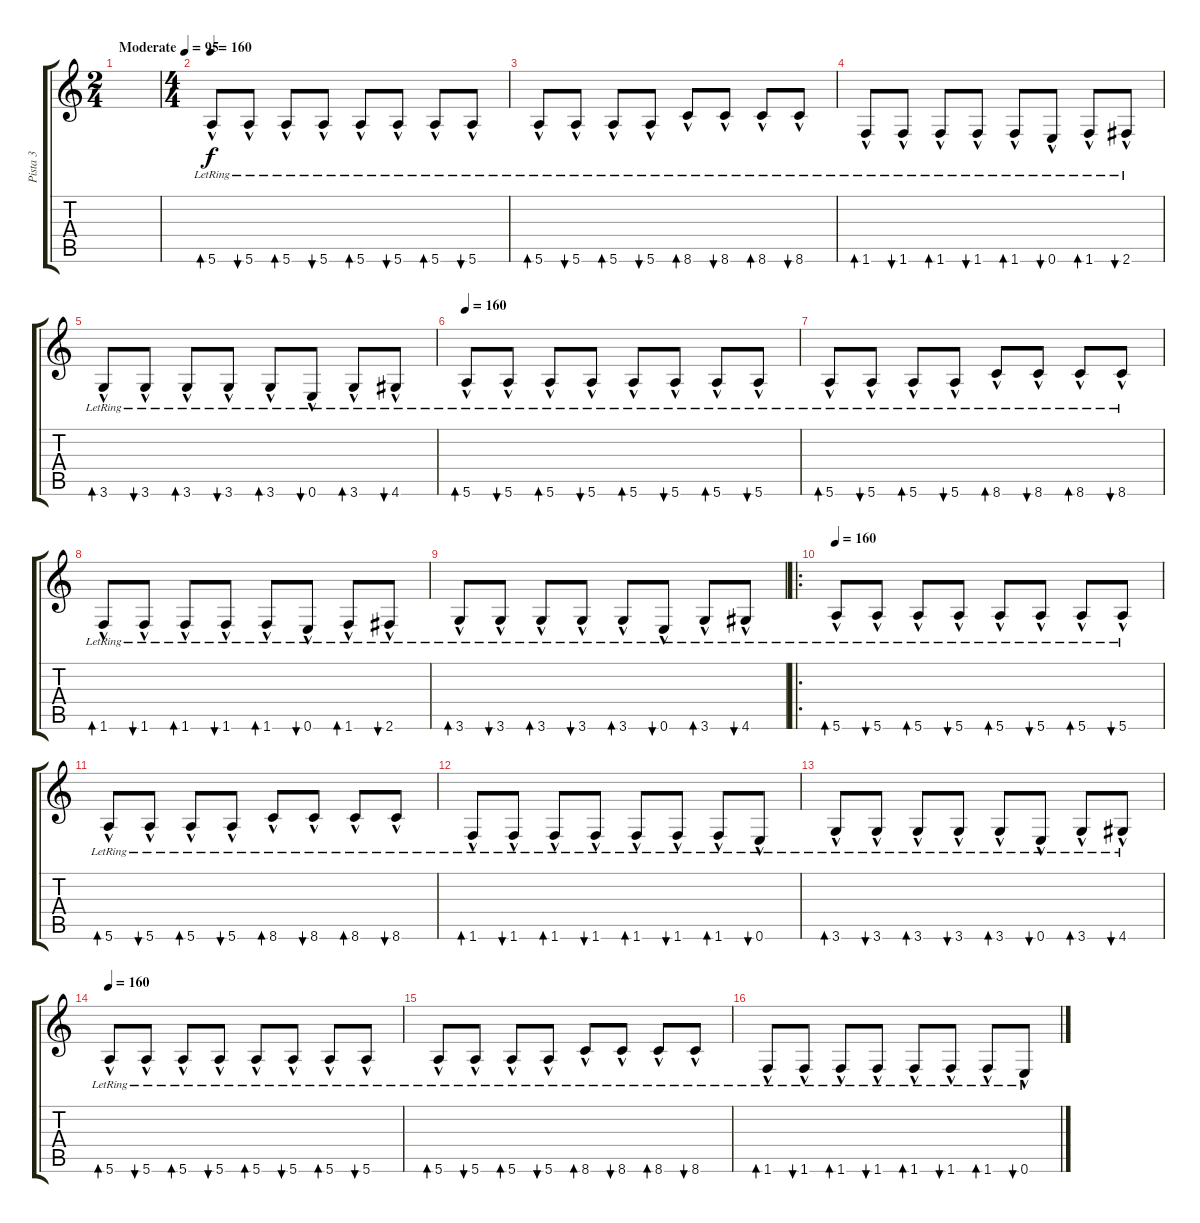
\track ("Pista 3" "Pista 3") {instrument electricbasspick}
\staff {score tabs}
\tuning (E4 B3 G3 D3 A2 E2) {hide}
\ts (2 4)
\tempo (95 "Moderate")
\tempo 75
\tempo (95 "Moderate")
\clef g2
\ks c
|
\ts (4 4)
\tempo 160
5.6{hac lr}.8{bd 60} 5.6{hac lr}.8{bu 60} 5.6{hac lr}.8{bd 60} 5.6{hac lr}.8{bu 60} 5.6{hac lr}.8{bd 60} 5.6{hac lr}.8{bu 60} 5.6{hac lr}.8{bd 60} 5.6{hac lr}.8{bu 60} |
5.6{hac lr}.8{bd 60} 5.6{hac lr}.8{bu 60} 5.6{hac lr}.8{bd 60} 5.6{hac lr}.8{bu 60} 8.6{hac lr}.8{bd 60} 8.6{hac lr}.8{bu 60} 8.6{hac lr}.8{bd 60} 8.6{hac lr}.8{bu 60} |
1.6{hac lr}.8{bd 60} 1.6{hac lr}.8{bu 60} 1.6{hac lr}.8{bd 60} 1.6{hac lr}.8{bu 60} 1.6{hac lr}.8{bd 60} 0.6{hac lr}.8{bu 60} 1.6{hac lr}.8{bd 60} 2.6{hac lr}.8{bu 60} |
3.6{hac lr}.8{bd 60} 3.6{hac lr}.8{bu 60} 3.6{hac lr}.8{bd 60} 3.6{hac lr}.8{bu 60} 3.6{hac lr}.8{bd 60} 0.6{hac lr}.8{bu 60} 3.6{hac lr}.8{bd 60} 4.6{hac lr}.8{bu 60} |
\tempo 160
5.6{hac lr}.8{bd 60} 5.6{hac lr}.8{bu 60} 5.6{hac lr}.8{bd 60} 5.6{hac lr}.8{bu 60} 5.6{hac lr}.8{bd 60} 5.6{hac lr}.8{bu 60} 5.6{hac lr}.8{bd 60} 5.6{hac lr}.8{bu 60} |
5.6{hac lr}.8{bd 60} 5.6{hac lr}.8{bu 60} 5.6{hac lr}.8{bd 60} 5.6{hac lr}.8{bu 60} 8.6{hac lr}.8{bd 60} 8.6{hac lr}.8{bu 60} 8.6{hac lr}.8{bd 60} 8.6{hac lr}.8{bu 60} |
1.6{hac lr}.8{bd 60} 1.6{hac lr}.8{bu 60} 1.6{hac lr}.8{bd 60} 1.6{hac lr}.8{bu 60} 1.6{hac lr}.8{bd 60} 0.6{hac lr}.8{bu 60} 1.6{hac lr}.8{bd 60} 2.6{hac lr}.8{bu 60} |
3.6{hac lr}.8{bd 60} 3.6{hac lr}.8{bu 60} 3.6{hac lr}.8{bd 60} 3.6{hac lr}.8{bu 60} 3.6{hac lr}.8{bd 60} 0.6{hac lr}.8{bu 60} 3.6{hac lr}.8{bd 60} 4.6{hac lr}.8{bu 60} |
\ro
\tempo 120
\tempo 160
5.6{hac lr}.8{bd 60} 5.6{hac lr}.8{bu 60} 5.6{hac lr}.8{bd 60} 5.6{hac lr}.8{bu 60} 5.6{hac lr}.8{bd 60} 5.6{hac lr}.8{bu 60} 5.6{hac lr}.8{bd 60} 5.6{hac lr}.8{bu 60} |
5.6{hac lr}.8{bd 60} 5.6{hac lr}.8{bu 60} 5.6{hac lr}.8{bd 60} 5.6{hac lr}.8{bu 60} 8.6{hac lr}.8{bd 60} 8.6{hac lr}.8{bu 60} 8.6{hac lr}.8{bd 60} 8.6{hac lr}.8{bu 60} |
1.6{hac lr}.8{bd 60} 1.6{hac lr}.8{bu 60} 1.6{hac lr}.8{bd 60} 1.6{hac lr}.8{bu 60} 1.6{hac lr}.8{bd 60} 1.6{hac lr}.8{bu 60} 1.6{hac lr}.8{bd 60} 0.6{hac lr}.8{bu 60} |
3.6{hac lr}.8{bd 60} 3.6{hac lr}.8{bu 60} 3.6{hac lr}.8{bd 60} 3.6{hac lr}.8{bu 60} 3.6{hac lr}.8{bd 60} 0.6{hac lr}.8{bu 60} 3.6{hac lr}.8{bd 60} 4.6{hac lr}.8{bu 60} |
\tempo 120
\tempo 160
5.6{hac lr}.8{bd 60} 5.6{hac lr}.8{bu 60} 5.6{hac lr}.8{bd 60} 5.6{hac lr}.8{bu 60} 5.6{hac lr}.8{bd 60} 5.6{hac lr}.8{bu 60} 5.6{hac lr}.8{bd 60} 5.6{hac lr}.8{bu 60} |
5.6{hac lr}.8{bd 60} 5.6{hac lr}.8{bu 60} 5.6{hac lr}.8{bd 60} 5.6{hac lr}.8{bu 60} 8.6{hac lr}.8{bd 60} 8.6{hac lr}.8{bu 60} 8.6{hac lr}.8{bd 60} 8.6{hac lr}.8{bu 60} |
1.6{hac lr}.8{bd 60} 1.6{hac lr}.8{bu 60} 1.6{hac lr}.8{bd 60} 1.6{hac lr}.8{bu 60} 1.6{hac lr}.8{bd 60} 1.6{hac lr}.8{bu 60} 1.6{hac lr}.8{bd 60} 0.6{hac lr}.8{bu 60}
